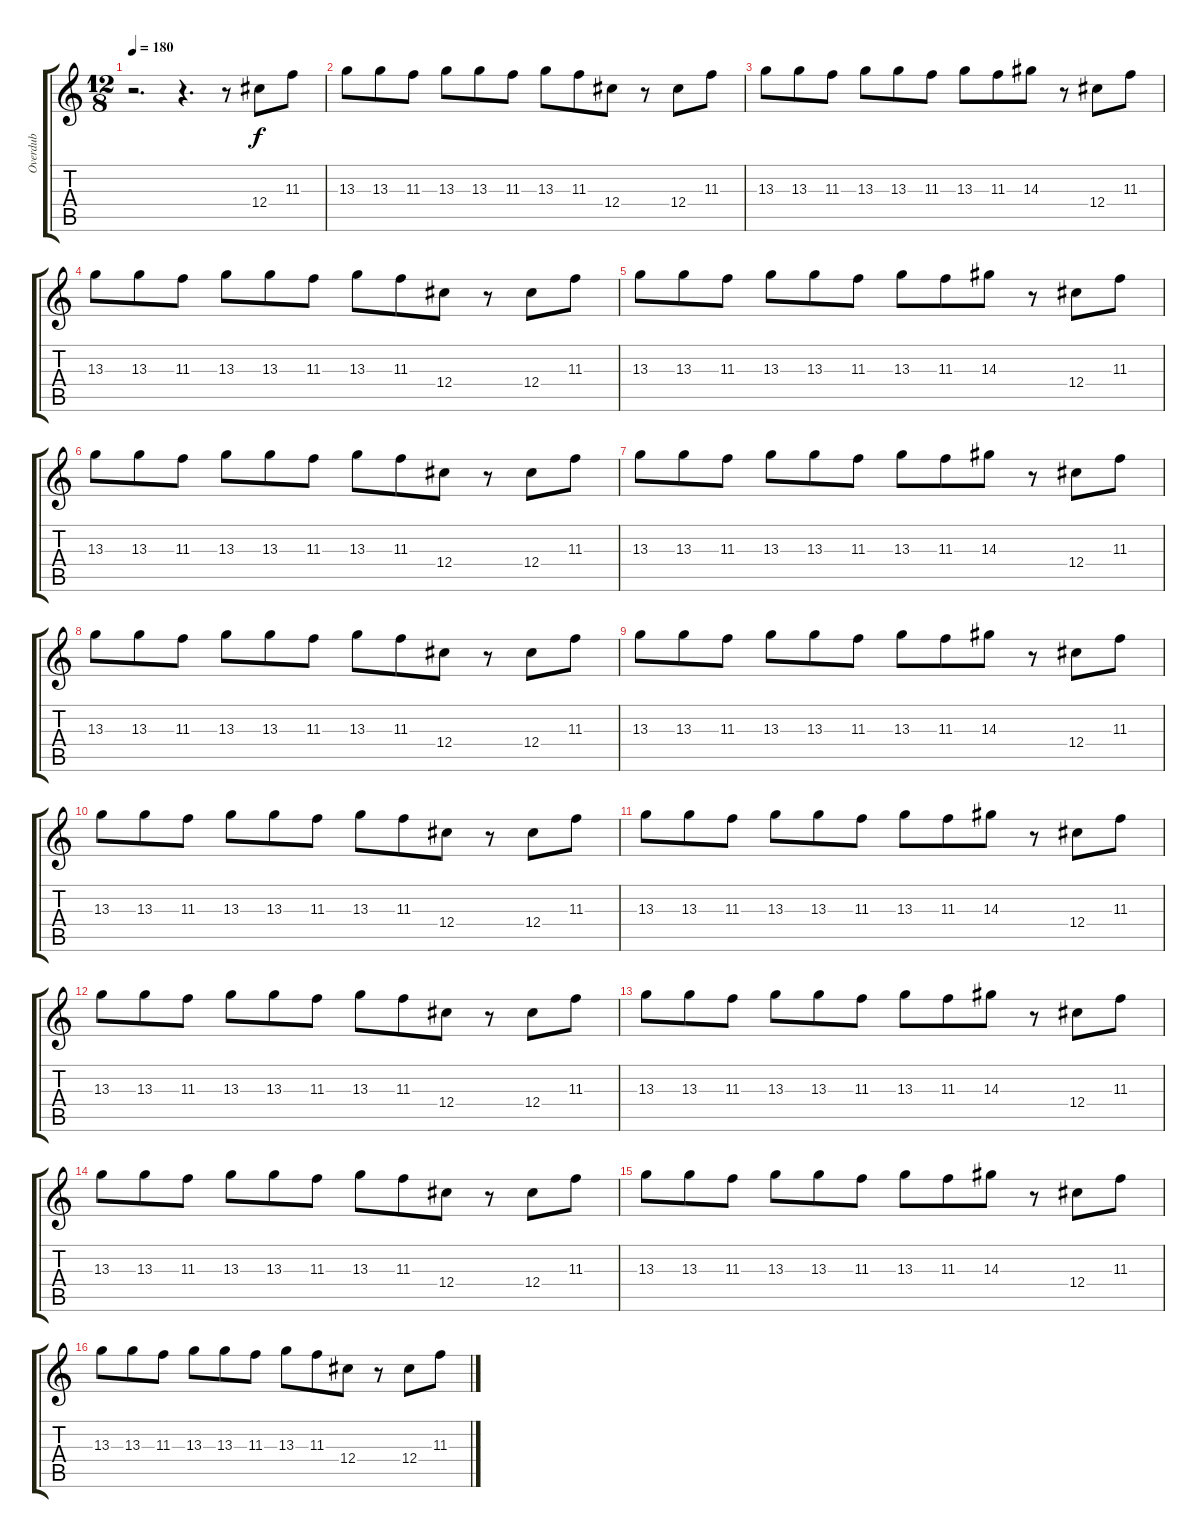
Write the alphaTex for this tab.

\track ("Overdub" "Overdub") {instrument fretlessbass}
\staff {score tabs}
\tuning (Eb4 Bb3 Gb3 Db3 Ab2 Eb2) {hide}
\ts (12 8)
\tempo 180
\clef g2
\ks c
r.2{d dy ff} r.4{d} r.8 12.4.8{dy f} 11.3.8 |
13.3.8 13.3.8 11.3.8 13.3.8 13.3.8 11.3.8 13.3.8 11.3.8 12.4.8 r.8 12.4.8 11.3.8 |
13.3.8 13.3.8 11.3.8 13.3.8 13.3.8 11.3.8 13.3.8 11.3.8 14.3.8 r.8 12.4.8 11.3.8 |
13.3.8 13.3.8 11.3.8 13.3.8 13.3.8 11.3.8 13.3.8 11.3.8 12.4.8 r.8 12.4.8 11.3.8 |
13.3.8 13.3.8 11.3.8 13.3.8 13.3.8 11.3.8 13.3.8 11.3.8 14.3.8 r.8 12.4.8 11.3.8 |
13.3.8 13.3.8 11.3.8 13.3.8 13.3.8 11.3.8 13.3.8 11.3.8 12.4.8 r.8 12.4.8 11.3.8 |
13.3.8 13.3.8 11.3.8 13.3.8 13.3.8 11.3.8 13.3.8 11.3.8 14.3.8 r.8 12.4.8 11.3.8 |
13.3.8 13.3.8 11.3.8 13.3.8 13.3.8 11.3.8 13.3.8 11.3.8 12.4.8 r.8 12.4.8 11.3.8 |
13.3.8 13.3.8 11.3.8 13.3.8 13.3.8 11.3.8 13.3.8 11.3.8 14.3.8 r.8 12.4.8 11.3.8 |
13.3.8 13.3.8 11.3.8 13.3.8 13.3.8 11.3.8 13.3.8 11.3.8 12.4.8 r.8 12.4.8 11.3.8 |
13.3.8 13.3.8 11.3.8 13.3.8 13.3.8 11.3.8 13.3.8 11.3.8 14.3.8 r.8 12.4.8 11.3.8 |
13.3.8 13.3.8 11.3.8 13.3.8 13.3.8 11.3.8 13.3.8 11.3.8 12.4.8 r.8 12.4.8 11.3.8 |
13.3.8 13.3.8 11.3.8 13.3.8 13.3.8 11.3.8 13.3.8 11.3.8 14.3.8 r.8 12.4.8 11.3.8 |
13.3.8 13.3.8 11.3.8 13.3.8 13.3.8 11.3.8 13.3.8 11.3.8 12.4.8 r.8 12.4.8 11.3.8 |
13.3.8 13.3.8 11.3.8 13.3.8 13.3.8 11.3.8 13.3.8 11.3.8 14.3.8 r.8 12.4.8 11.3.8 |
13.3.8 13.3.8 11.3.8 13.3.8 13.3.8 11.3.8 13.3.8 11.3.8 12.4.8 r.8 12.4.8 11.3.8
